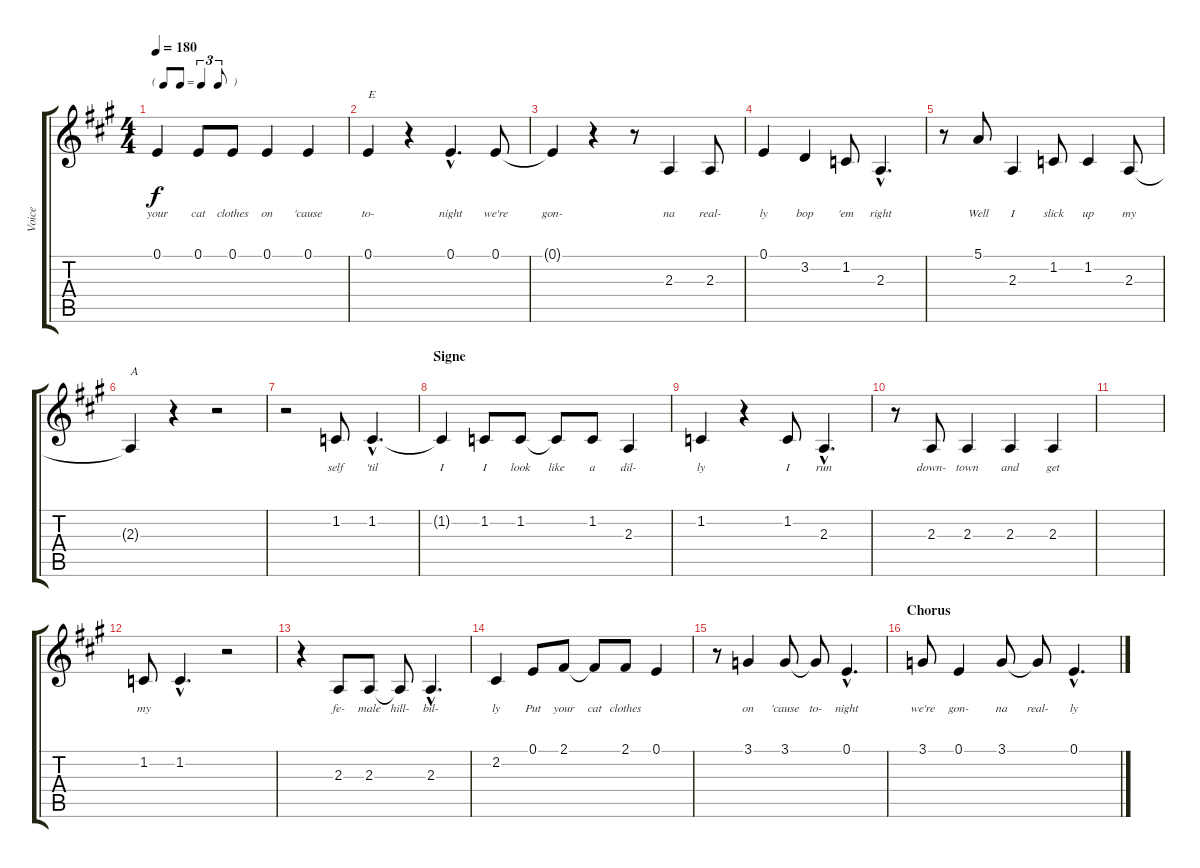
\track ("Voice" "Voice") {instrument altosax}
\staff {score tabs}
\tuning (E4 B3 G3 D3 A2 E2) {hide}
\ts (4 4)
\tf triplet8th
\tempo 180
\clef g2
\ks a
0.1.4{lyrics (0 "your") lyrics (1 "") lyrics (2 "") lyrics (3 "") lyrics (4 "") dy f} 0.1.8{lyrics (0 "cat") lyrics (1 "") lyrics (2 "") lyrics (3 "") lyrics (4 "")} 0.1.8{lyrics (0 "clothes") lyrics (1 "") lyrics (2 "") lyrics (3 "") lyrics (4 "")} 0.1.4{lyrics (0 "on") lyrics (1 "") lyrics (2 "") lyrics (3 "") lyrics (4 "")} 0.1.4{lyrics (0 "'cause") lyrics (1 "") lyrics (2 "") lyrics (3 "") lyrics (4 "")} |
0.1.4{txt "E" lyrics (0 "to-") lyrics (1 "") lyrics (2 "") lyrics (3 "") lyrics (4 "")} r.4 0.1{hac}.4{d lyrics (0 "night") lyrics (1 "") lyrics (2 "") lyrics (3 "") lyrics (4 "")} 0.1.8{lyrics (0 "we're") lyrics (1 "") lyrics (2 "") lyrics (3 "") lyrics (4 "")} |
0.1{t}.4{lyrics (0 "gon-") lyrics (1 "") lyrics (2 "") lyrics (3 "") lyrics (4 "")} r.4 r.8 2.3.4{lyrics (0 "na") lyrics (1 "") lyrics (2 "") lyrics (3 "") lyrics (4 "")} 2.3.8{lyrics (0 "real-") lyrics (1 "") lyrics (2 "") lyrics (3 "") lyrics (4 "")} |
0.1.4{lyrics (0 "ly") lyrics (1 "") lyrics (2 "") lyrics (3 "") lyrics (4 "")} 3.2.4{lyrics (0 "bop") lyrics (1 "") lyrics (2 "") lyrics (3 "") lyrics (4 "")} 1.2.8{lyrics (0 "'em") lyrics (1 "") lyrics (2 "") lyrics (3 "") lyrics (4 "")} 2.3{hac}.4{d lyrics (0 "right") lyrics (1 "") lyrics (2 "") lyrics (3 "") lyrics (4 "")} |
r.8 5.1.8{lyrics (0 "Well") lyrics (1 "") lyrics (2 "") lyrics (3 "") lyrics (4 "")} 2.3.4{lyrics (0 "I") lyrics (1 "") lyrics (2 "") lyrics (3 "") lyrics (4 "")} 1.2.8{lyrics (0 "slick") lyrics (1 "") lyrics (2 "") lyrics (3 "") lyrics (4 "")} 1.2.4{lyrics (0 "up") lyrics (1 "") lyrics (2 "") lyrics (3 "") lyrics (4 "")} 2.3.8{lyrics (0 "my") lyrics (1 "") lyrics (2 "") lyrics (3 "") lyrics (4 "")} |
2.3{t}.4{txt "A" lyrics (0 "") lyrics (1 "") lyrics (2 "") lyrics (3 "") lyrics (4 "")} r.4 r.2 |
r.2 1.2.8{lyrics (0 "self") lyrics (1 "") lyrics (2 "") lyrics (3 "") lyrics (4 "")} 1.2{hac}.4{d lyrics (0 "'til") lyrics (1 "") lyrics (2 "") lyrics (3 "") lyrics (4 "")} |
\section ("" "Signe")
1.2{t}.4{lyrics (0 "I") lyrics (1 "") lyrics (2 "") lyrics (3 "") lyrics (4 "")} 1.2.8{lyrics (0 "I") lyrics (1 "") lyrics (2 "") lyrics (3 "") lyrics (4 "")} 1.2.8{lyrics (0 "look") lyrics (1 "") lyrics (2 "") lyrics (3 "") lyrics (4 "")} 1.2{t}.8{lyrics (0 "like") lyrics (1 "") lyrics (2 "") lyrics (3 "") lyrics (4 "")} 1.2.8{lyrics (0 "a") lyrics (1 "") lyrics (2 "") lyrics (3 "") lyrics (4 "")} 2.3.4{lyrics (0 "dil-") lyrics (1 "") lyrics (2 "") lyrics (3 "") lyrics (4 "")} |
1.2.4{lyrics (0 "ly") lyrics (1 "") lyrics (2 "") lyrics (3 "") lyrics (4 "")} r.4 1.2.8{lyrics (0 "I") lyrics (1 "") lyrics (2 "") lyrics (3 "") lyrics (4 "")} 2.3{hac}.4{d lyrics (0 "run") lyrics (1 "") lyrics (2 "") lyrics (3 "") lyrics (4 "")} |
r.8 2.3.8{lyrics (0 "down-") lyrics (1 "") lyrics (2 "") lyrics (3 "") lyrics (4 "")} 2.3.4{lyrics (0 "town") lyrics (1 "") lyrics (2 "") lyrics (3 "") lyrics (4 "")} 2.3.4{lyrics (0 "and") lyrics (1 "") lyrics (2 "") lyrics (3 "") lyrics (4 "")} 2.3.4{lyrics (0 "get") lyrics (1 "") lyrics (2 "") lyrics (3 "") lyrics (4 "")} |
|
1.2.8{lyrics (0 "my") lyrics (1 "") lyrics (2 "") lyrics (3 "") lyrics (4 "")} 1.2{hac}.4{d lyrics (0 "") lyrics (1 "") lyrics (2 "") lyrics (3 "") lyrics (4 "")} r.2 |
r.4 2.3.8{lyrics (0 "fe-") lyrics (1 "") lyrics (2 "") lyrics (3 "") lyrics (4 "")} 2.3.8{lyrics (0 "male") lyrics (1 "") lyrics (2 "") lyrics (3 "") lyrics (4 "")} 2.3{t}.8{lyrics (0 "hill-") lyrics (1 "") lyrics (2 "") lyrics (3 "") lyrics (4 "")} 2.3{hac}.4{d lyrics (0 "bil-") lyrics (1 "") lyrics (2 "") lyrics (3 "") lyrics (4 "")} |
2.2.4{lyrics (0 "ly") lyrics (1 "") lyrics (2 "") lyrics (3 "") lyrics (4 "")} 0.1.8{lyrics (0 "Put") lyrics (1 "") lyrics (2 "") lyrics (3 "") lyrics (4 "")} 2.1.8{lyrics (0 "your") lyrics (1 "") lyrics (2 "") lyrics (3 "") lyrics (4 "")} 2.1{t}.8{lyrics (0 "cat") lyrics (1 "") lyrics (2 "") lyrics (3 "") lyrics (4 "")} 2.1.8{lyrics (0 "clothes") lyrics (1 "") lyrics (2 "") lyrics (3 "") lyrics (4 "")} 0.1.4{lyrics (0 "") lyrics (1 "") lyrics (2 "") lyrics (3 "") lyrics (4 "")} |
r.8 3.1.4{lyrics (0 "on") lyrics (1 "") lyrics (2 "") lyrics (3 "") lyrics (4 "")} 3.1.8{lyrics (0 "'cause") lyrics (1 "") lyrics (2 "") lyrics (3 "") lyrics (4 "")} 3.1{t}.8{lyrics (0 "to-") lyrics (1 "") lyrics (2 "") lyrics (3 "") lyrics (4 "")} 0.1{hac}.4{d lyrics (0 "night") lyrics (1 "") lyrics (2 "") lyrics (3 "") lyrics (4 "")} |
\section ("" "Chorus")
3.1.8{lyrics (0 "we're") lyrics (1 "") lyrics (2 "") lyrics (3 "") lyrics (4 "")} 0.1.4{lyrics (0 "gon-") lyrics (1 "") lyrics (2 "") lyrics (3 "") lyrics (4 "")} 3.1.8{lyrics (0 "na") lyrics (1 "") lyrics (2 "") lyrics (3 "") lyrics (4 "")} 3.1{t}.8{lyrics (0 "real-") lyrics (1 "") lyrics (2 "") lyrics (3 "") lyrics (4 "")} 0.1{hac}.4{d lyrics (0 "ly") lyrics (1 "") lyrics (2 "") lyrics (3 "") lyrics (4 "")}
